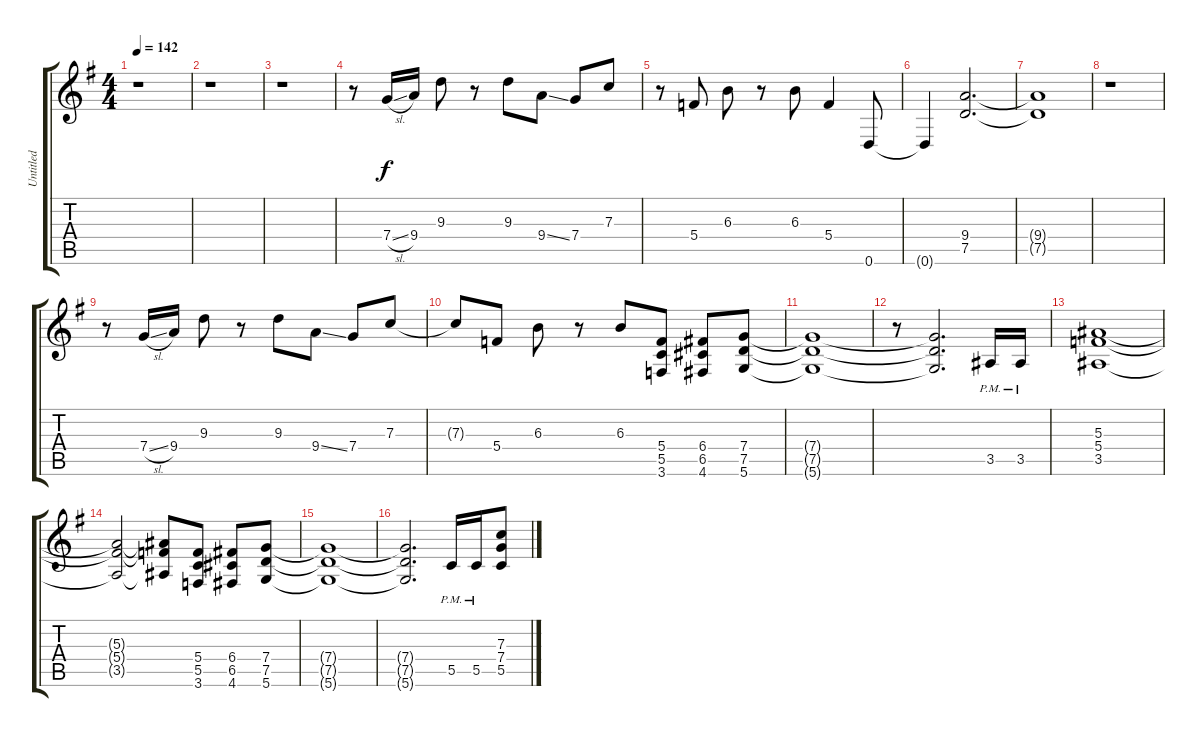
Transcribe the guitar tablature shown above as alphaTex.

\track ("Untitled" "Untitled") {instrument distortionguitar}
\staff {score tabs}
\tuning (D4 A3 F3 C3 G2 D2) {hide}
\ts (4 4)
\tempo 142
\clef g2
\ks g
r.1{dy f} |
r.1 |
r.1 |
r.8 7.4{sl}.16 9.4.16 9.3.8 r.8 9.3.8 9.4{ss}.8 7.4.8 7.3.8 |
r.8 5.4.8 6.3.8 r.8 6.3.8 5.4.4 0.6.8 |
0.6{t}.4 (9.4 7.5).2{d} |
(9.4{t} 7.5{t}).1 |
r.1 |
r.8 7.4{sl}.16 9.4.16 9.3.8 r.8 9.3.8 9.4{ss}.8 7.4.8 7.3.8 |
7.3{t}.8 5.4.8 6.3.8 r.8 6.3.8 (5.4 5.5 3.6).8 (6.4 6.5 4.6).8 (7.4 7.5 5.6).8 |
(7.4{t} 7.5{t} 5.6{t}).1 |
r.8 (7.4{t} 7.5{t} 5.6{t}).2{d} 3.5{pm}.16 3.5{pm}.16 |
(5.3 5.4 3.5).1 |
(5.3{t} 5.4{t} 3.5{t}).2 (5.3{t} 5.4{t} 3.5{t}).8 (5.4 5.5 3.6).8 (6.4 6.5 4.6).8 (7.4 7.5 5.6).8 |
(7.4{t} 7.5{t} 5.6{t}).1 |
(7.4{t} 7.5{t} 5.6{t}).2{d} 5.5{pm}.16 5.5{pm}.16 (7.3 7.4 5.5).8
